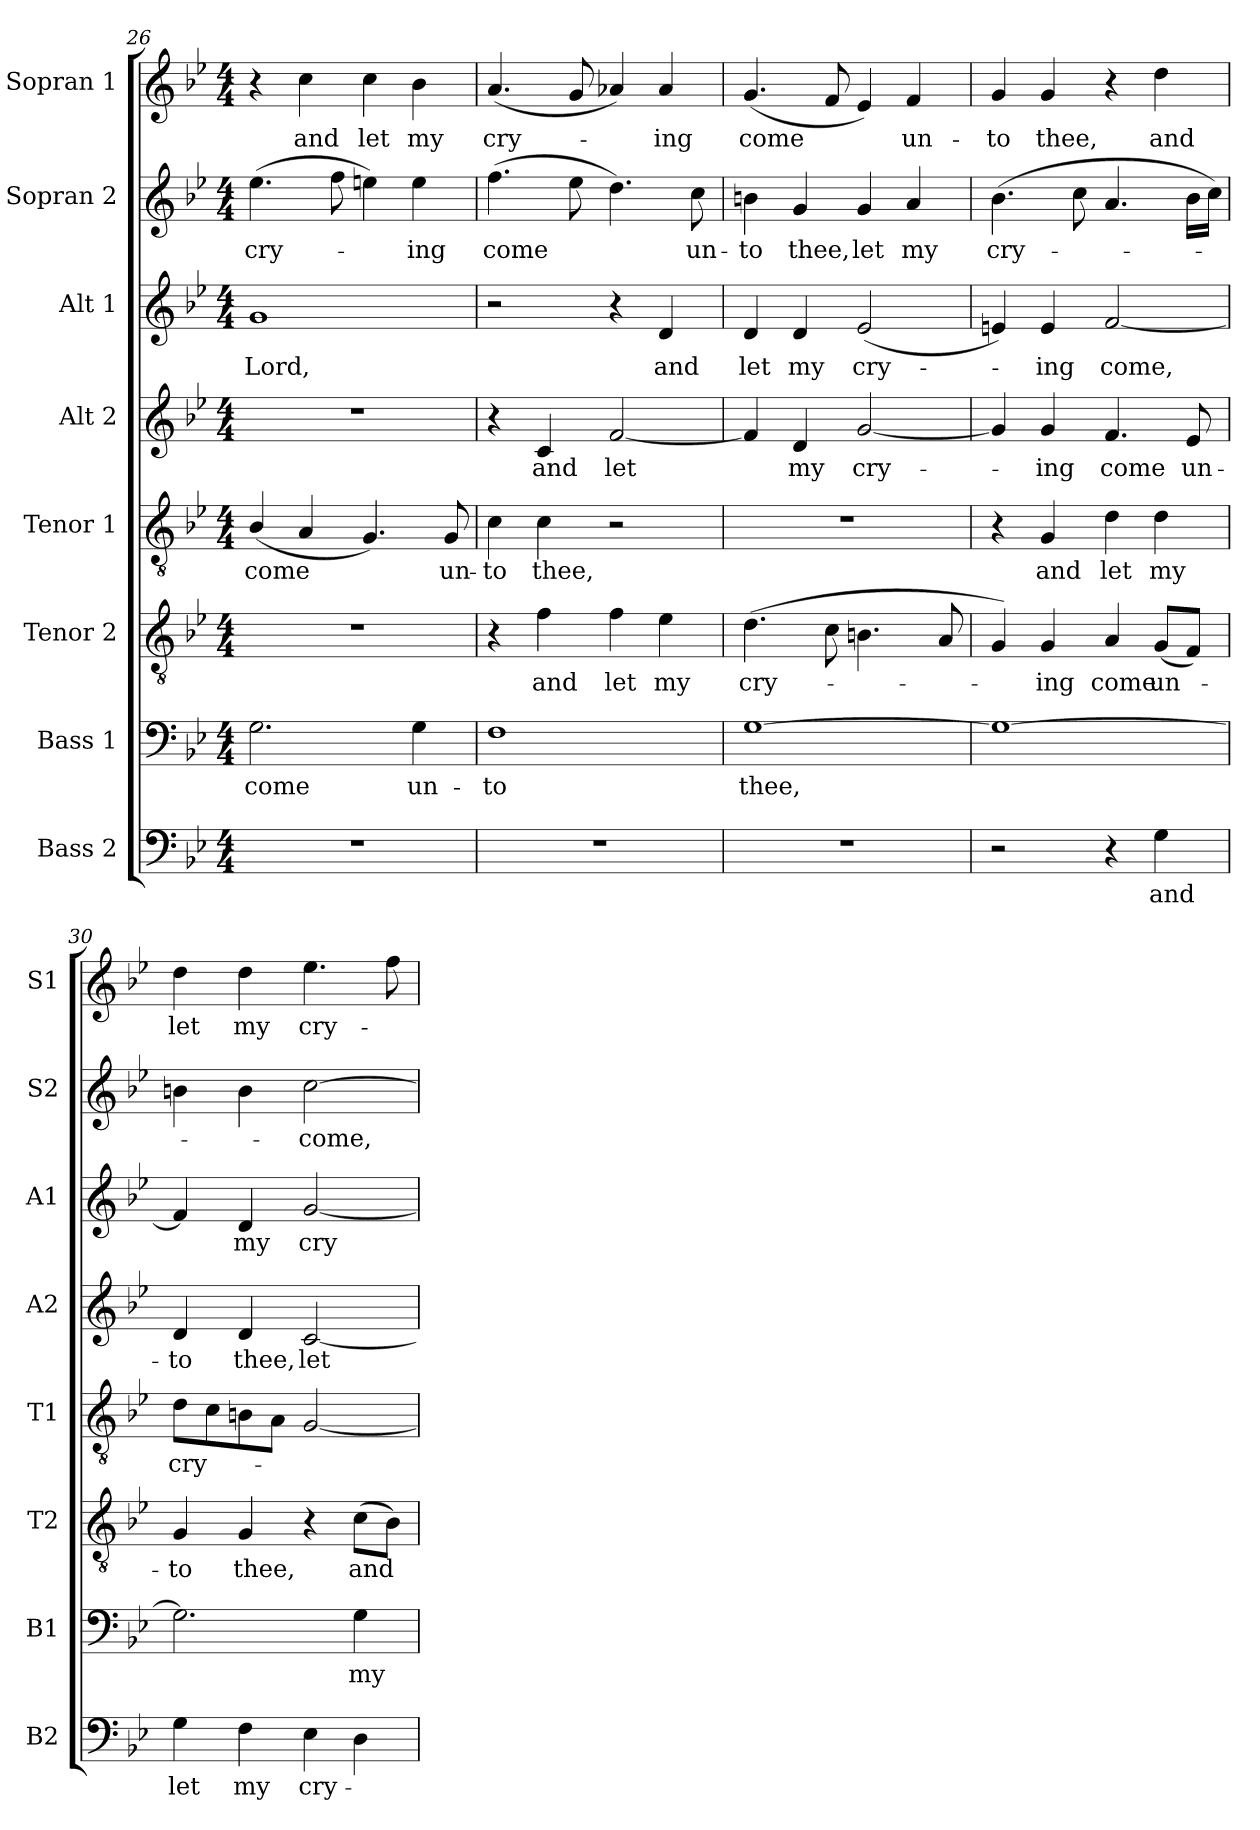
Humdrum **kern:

**kern	**text	**kern	**text	**kern	**text	**kern	**text	**kern	**text	**kern	**text	**kern	**text	**kern	**text
*part8	*part8	*part7	*part7	*part6	*part6	*part5	*part5	*part4	*part4	*part3	*part3	*part2	*part2	*part1	*part1
*staff8	*staff8	*staff7	*staff7	*staff6	*staff6	*staff5	*staff5	*staff4	*staff4	*staff3	*staff3	*staff2	*staff2	*staff1	*staff1
*I"Bass 2	*	*I"Bass 1	*	*I"Tenor 2	*	*I"Tenor 1	*	*I"Alt 2	*	*I"Alt 1	*	*I"Sopran 2	*	*I"Sopran 1	*
*I'B2	*	*I'B1	*	*I'T2	*	*I'T1	*	*I'A2	*	*I'A1	*	*I'S2	*	*I'S1	*
*clefF4	*	*clefF4	*	*clefGv2	*	*clefGv2	*	*clefG2	*	*clefG2	*	*clefG2	*	*clefG2	*
*k[b-e-]	*	*k[b-e-]	*	*k[b-e-]	*	*k[b-e-]	*	*k[b-e-]	*	*k[b-e-]	*	*k[b-e-]	*	*k[b-e-]	*
*M4/4	*	*M4/4	*	*M4/4	*	*M4/4	*	*M4/4	*	*M4/4	*	*M4/4	*	*M4/4	*
=26	=26	=26	=26	=26	=26	=26	=26	=26	=26	=26	=26	=26	=26	=26	=26
!	!	!	!LO:LY:b	!	!	!	!LO:LY:b	!	!	!	!LO:LY:b	!	!LO:LY:b	!	!
1r	.	2.G\	come	1r	.	(4B-/	come	1r	.	1g	Lord,	(>4.ee-\	cry-	4r	.
!	!	!	!	!	!	!	!	!	!	!	!	!	!	!	!LO:LY:b
.	.	.	.	.	.	4A/	.	.	.	.	.	.	.	4cc\	and
.	.	.	.	.	.	.	.	.	.	.	.	8ff\	.	.	.
!	!	!	!	!	!	!	!	!	!	!	!	!	!	!	!LO:LY:b
.	.	.	.	.	.	4.G/)	.	.	.	.	.	4een\)	.	4cc\	let
!	!	!	!LO:LY:b	!	!	!	!	!	!	!	!	!	!LO:LY:b	!	!LO:LY:b
.	.	4G\	un-	.	.	.	.	.	.	.	.	4ee\	-ing	4b-\	my
!	!	!	!	!	!	!	!LO:LY:b	!	!	!	!	!	!	!	!
.	.	.	.	.	.	8G/	un-	.	.	.	.	.	.	.	.
=27	=27	=27	=27	=27	=27	=27	=27	=27	=27	=27	=27	=27	=27	=27	=27
!	!	!	!LO:LY:b	!	!	!	!LO:LY:b	!	!	!	!	!	!LO:LY:b	!	!LO:LY:b
1r	.	1F	-to	4r	.	4c\	-to	4r	.	2r	.	(>4.ff\	come	(4.a/	cry-
!	!	!	!	!	!LO:LY:b	!	!LO:LY:b	!	!LO:LY:b	!	!	!	!	!	!
.	.	.	.	4f\	and	4c\	thee,	4c/	and	.	.	.	.	.	.
.	.	.	.	.	.	.	.	.	.	.	.	8ee-\	.	8g/	.
!	!	!	!	!	!LO:LY:b	!	!	!	!LO:LY:b	!	!	!	!	!	!
.	.	.	.	4f\	let	2r	.	[2f/	let	4r	.	4.dd\)	.	4a-X/)	.
!	!	!	!	!	!LO:LY:b	!	!	!	!	!	!LO:LY:b	!	!	!	!LO:LY:b
.	.	.	.	4e-\	my	.	.	.	.	4d/	and	.	.	4a-/	-ing
!	!	!	!	!	!	!	!	!	!	!	!	!	!LO:LY:b	!	!
.	.	.	.	.	.	.	.	.	.	.	.	8cc\	un-	.	.
=28	=28	=28	=28	=28	=28	=28	=28	=28	=28	=28	=28	=28	=28	=28	=28
!	!	!	!LO:LY:b	!	!LO:LY:b	!	!	!	!	!	!LO:LY:b	!	!LO:LY:b	!	!LO:LY:b
1r	.	[1G	thee,	(4.d\	cry-	1r	.	4f/]	.	4d/	let	4bn\	-to	(4.g/	come
!	!	!	!	!	!	!	!	!	!LO:LY:b	!	!LO:LY:b	!	!LO:LY:b	!	!
.	.	.	.	.	.	.	.	4d/	my	4d/	my	4g/	thee,	.	.
.	.	.	.	8c\	.	.	.	.	.	.	.	.	.	8f/	.
!	!	!	!	!	!	!	!	!	!LO:LY:b	!	!LO:LY:b	!	!LO:LY:b	!	!
.	.	.	.	4.Bn\	.	.	.	[2g/	cry-	(2e-/	cry-	4g/	let	4e-/)	.
!	!	!	!	!	!	!	!	!	!	!	!	!	!LO:LY:b	!	!LO:LY:b
.	.	.	.	.	.	.	.	.	.	.	.	4a/	my	4f/	un-
.	.	.	.	8A/	.	.	.	.	.	.	.	.	.	.	.
=29	=29	=29	=29	=29	=29	=29	=29	=29	=29	=29	=29	=29	=29	=29	=29
!	!	!	!	!	!	!	!	!	!	!	!	!	!LO:LY:b	!	!LO:LY:b
2r	.	1G_	.	4G/)	.	4r	.	4g/]	.	4en/)	.	(>4.b-\	cry-	4g/	-to
!	!	!	!	!	!LO:LY:b	!	!LO:LY:b	!	!LO:LY:b	!	!LO:LY:b	!	!	!	!LO:LY:b
.	.	.	.	4G/	-ing	4G/	and	4g/	-ing	4e/	-ing	.	.	4g/	thee,
.	.	.	.	.	.	.	.	.	.	.	.	8cc\	.	.	.
!	!	!	!	!	!LO:LY:b	!	!LO:LY:b	!	!LO:LY:b	!	!LO:LY:b	!	!	!	!
4r	.	.	.	4A/	come	4d\	let	4.f/	come	[2f/	come,	4.a/	.	4r	.
!	!LO:LY:b	!	!	!	!LO:LY:b	!	!LO:LY:b	!	!	!	!	!	!	!	!LO:LY:b
4G\	and	.	.	(8G/L	un-	4d\	my	.	.	.	.	.	.	4dd\	and
!	!	!	!	!	!	!	!	!	!LO:LY:b	!	!	!	!	!	!
.	.	.	.	8F/J)	.	.	.	8e-/	un-	.	.	16b-\LL	.	.	.
.	.	.	.	.	.	.	.	.	.	.	.	16cc\JJ)	.	.	.
=30	=30	=30	=30	=30	=30	=30	=30	=30	=30	=30	=30	=30	=30	=30	=30
!	!LO:LY:b	!	!	!	!LO:LY:b	!	!LO:LY:b	!	!LO:LY:b	!	!	!	!	!	!LO:LY:b
4G\	let	2.G\]	.	4G/	-to	8d\L	cry-	4d/	to	4f/]	.	4bn\	.	4dd\	let
.	.	.	.	.	.	8c\	.	.	.	.	.	.	.	.	.
!	!LO:LY:b	!	!	!	!LO:LY:b	!	!	!	!LO:LY:b	!	!LO:LY:b	!	!	!	!LO:LY:b
4F\	my	.	.	4G/	thee,	8Bn\	.	4d/	thee,	4d/	my	4b\	.	4dd\	my
.	.	.	.	.	.	8A\J	.	.	.	.	.	.	.	.	.
!	!LO:LY:b	!	!	!	!	!	!	!	!LO:LY:b	!	!LO:LY:b	!	!LO:LY:b	!	!LO:LY:b
4E-\	cry-	.	.	4r	.	[2G/	.	[2c/	let	[2g/	cry-	[2cc\	come,	4.ee-\	cry-
!	!	!	!LO:LY:b	!	!LO:LY:b	!	!	!	!	!	!	!	!	!	!
4D\	.	4G\	my	(>8c\L	and	.	.	.	.	.	.	.	.	.	.
.	.	.	.	8B-\J)	.	.	.	.	.	.	.	.	.	8ff\	.
=	=	=	=	=	=	=	=	=	=	=	=	=	=	=	=
*-	*-	*-	*-	*-	*-	*-	*-	*-	*-	*-	*-	*-	*-	*-	*-
